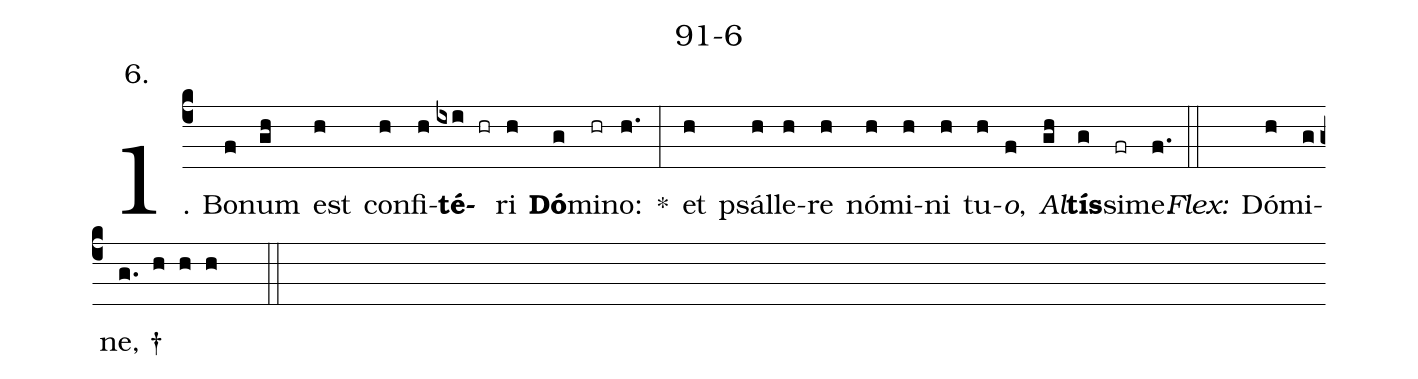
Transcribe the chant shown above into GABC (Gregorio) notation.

name: 91-6;
annotation: 6.;
%%
(c4)1. Bo(f)num(gh) est(h) con(h)fi(h)<b>té</b>(ixi hr)ri(h) <b>Dó</b>(g)mi(hr)no:(h.) *(:) et(h) psál(h)le(h)re(h) nó(h)mi(h)ni(h) tu(h)<i>o</i>,(f) <i>Al</i>(gh)<b>tís</b>(g)si(fr)me.(f.) (::)
<i>Flex:</i>()  Dó(h)mi(g)ne, †(g. h h h  ::)
